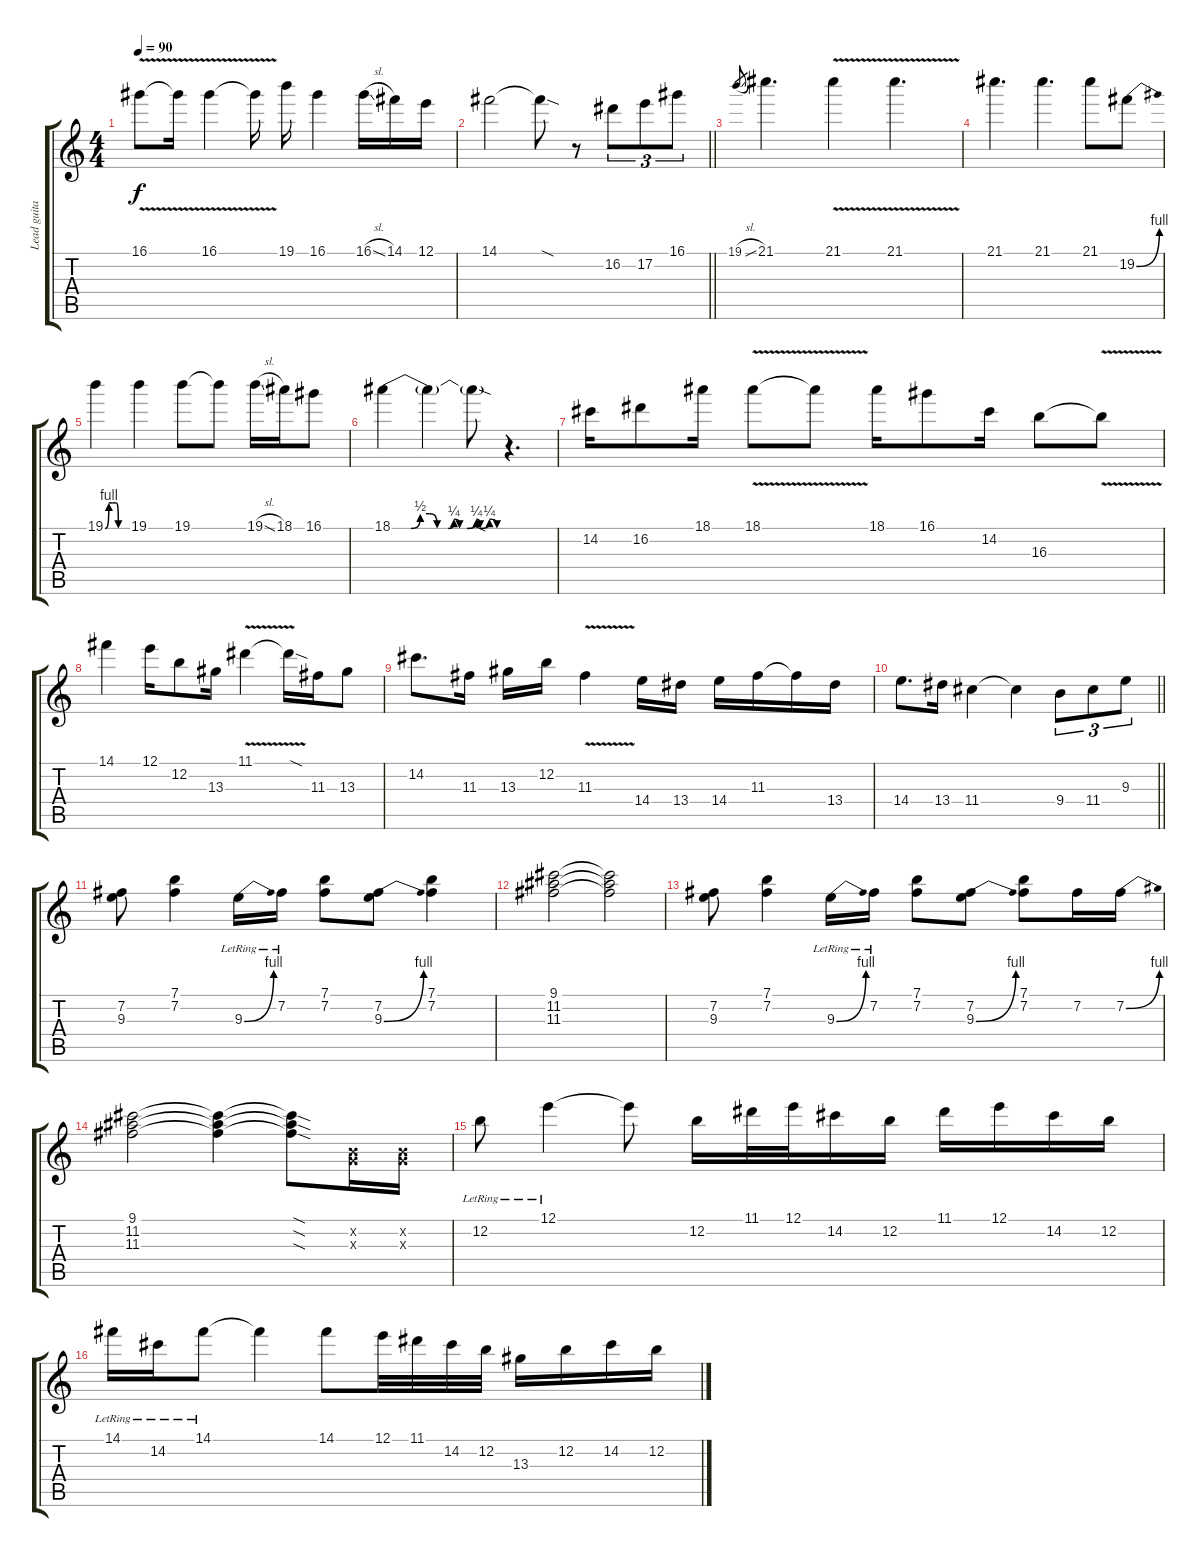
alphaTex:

\track ("Lead guitar" "Lead guita") {instrument distortionguitar}
\staff {score tabs}
\tuning (E4 B3 G3 D3 A2 E2) {hide}
\ts (4 4)
\tempo 90
\clef g2
\ks c
16.1{v}.8{dy f} 16.1{t}.16 16.1{v}.4 16.1{t}.16 19.1.16 16.1.4 16.1{sl}.16 14.1.16 12.1.16 |
\barLineRight lightlight
14.1.2 14.1{sod t}.8 r.8 16.2.8{tu (3 2)} 17.2.8{tu (3 2)} 16.1.8{tu (3 2)} |
19.1{sl}.8{gr} 21.1.4{d} 21.1{v}.4 21.1{v}.4{d} |
21.1.4{d} 21.1.4{d} 21.1.8 19.2{be (bend 0 0 60 4)}.8 |
19.1{be (custom 0 0 10 4 20 4 30 4 36 0 60 0)}.4 19.1.4 19.1.8 19.1{t}.8 19.1{sl}.16 18.1.16 16.1.8 |
18.1{be (custom 0 0 10 0 15 2 20 2 24 0 30 0 33 1 36 0 40 0 45 1 47 0 52 1 56 0 58 0 60 0)}.4 18.1{t}.4 18.1{sod t}.8 r.4{d} |
14.2.16 16.2.8 18.1.16 18.1{v}.8 18.1{t}.8 18.1.16 16.1.8 14.2.16 16.3.8 16.3{v t}.8 |
14.1.4 12.1.16 12.2.8 13.3.16 11.1{v}.4 11.1{sod t}.16 11.3.16 13.3.8 |
14.2.8{d} 11.3.16 13.3.16 12.2.16 11.3{v}.4 14.4.16 13.4.16 14.4.16 11.3.16 11.3{t}.16 13.4.16 |
\barLineRight lightlight
14.4.8{d} 13.4.16 11.4.4 11.4{t}.4 9.4.8{tu (3 2)} 11.4.8{tu (3 2)} 9.3.8{tu (3 2)} |
(7.2 9.3).8 (7.1 7.2).4 9.3{be (bend 0 0 60 4) lr}.16 7.2{lr}.16 (7.1 7.2).8 (7.2 9.3{be (bend 0 0 60 4)}).8 (7.1 7.2).4 |
(9.1 11.2 11.3).2 (9.1{t} 11.2{t} 11.3{t}).2 |
(7.2 9.3).8 (7.1 7.2).4 9.3{be (bend 0 0 60 4) lr}.16 7.2{lr}.16 (7.1 7.2).8 (7.2 9.3{be (bend 0 0 60 4)}).8 (7.1 7.2).8 7.2.16 7.2{be (bend 0 0 60 4)}.16 |
(9.1 11.2 11.3).2 (9.1{t} 11.2{t} 11.3{t}).4 (9.1{sod t} 11.2{sod t} 11.3{sod t}).8 (0.2{x} 0.3{x}).16 (0.2{x} 0.3{x}).16 |
12.2{lr}.8 12.1{lr}.4 12.1{t}.8 12.2.16 11.1.32 12.1.32 14.2.16 12.2.16 11.1.16 12.1.16 14.2.16 12.2.16 |
14.1{lr}.16 14.2{lr}.16 14.1{lr}.8 14.1{t}.4 14.1.8 12.1.32 11.1.32 14.2.32 12.2.32 13.3.16 12.2.16 14.2.16 12.2.16
